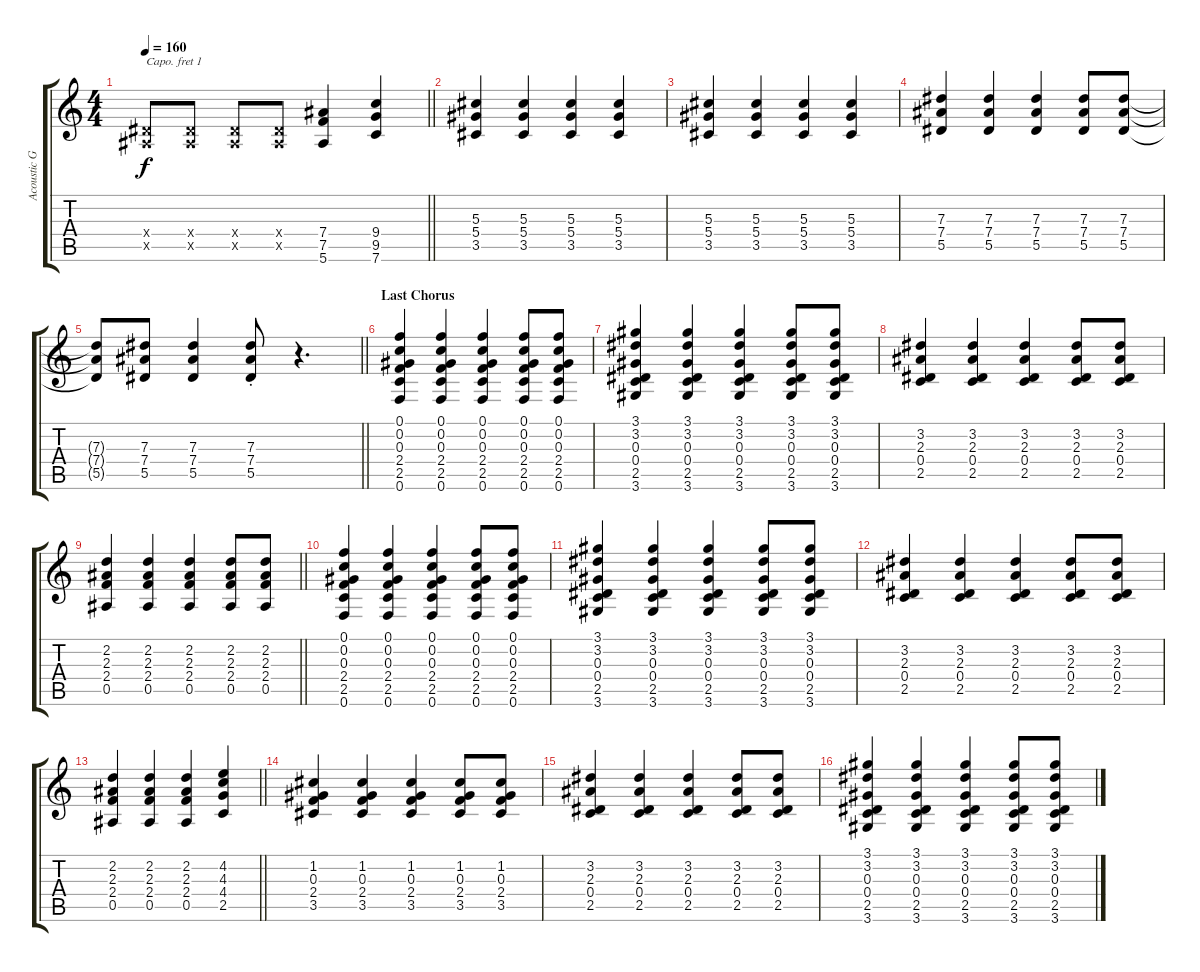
\track ("Acoustic Guitar" "Acoustic G") {instrument acousticguitarsteel}
\staff {score tabs}
\capo 1
\tuning (E4 B3 G3 D3 A2 E2) {hide}
\ts (4 4)
\tempo 160
\clef g2
\barLineRight lightlight
\ks c
(0.4{x} 0.5{x}).8{dy f} (0.4{x} 0.5{x}).8 (0.4{x} 0.5{x}).8 (0.4{x} 0.5{x}).8 (7.4 7.5 5.6).4 (9.4 9.5 7.6).4 |
(5.3 5.4 3.5).4 (5.3 5.4 3.5).4 (5.3 5.4 3.5).4 (5.3 5.4 3.5).4 |
(5.3 5.4 3.5).4 (5.3 5.4 3.5).4 (5.3 5.4 3.5).4 (5.3 5.4 3.5).4 |
(7.3 7.4 5.5).4 (7.3 7.4 5.5).4 (7.3 7.4 5.5).4 (7.3 7.4 5.5).8 (7.3 7.4 5.5).8 |
\barLineRight lightlight
(7.3{t} 7.4{t} 5.5{t}).8 (7.3 7.4 5.5).8 (7.3 7.4 5.5).4 (7.3 7.4 5.5{st}).8 r.4{d} |
\section ("" "Last Chorus")
(0.1 0.2 0.3 2.4 2.5 0.6).4 (0.1 0.2 0.3 2.4 2.5 0.6).4 (0.1 0.2 0.3 2.4 2.5 0.6).4 (0.1 0.2 0.3 2.4 2.5 0.6).8 (0.1 0.2 0.3 2.4 2.5 0.6).8 |
(3.1 3.2 0.3 0.4 2.5 3.6).4 (3.1 3.2 0.3 0.4 2.5 3.6).4 (3.1 3.2 0.3 0.4 2.5 3.6).4 (3.1 3.2 0.3 0.4 2.5 3.6).8 (3.1 3.2 0.3 0.4 2.5 3.6).8 |
(3.2 2.3 0.4 2.5).4 (3.2 2.3 0.4 2.5).4 (3.2 2.3 0.4 2.5).4 (3.2 2.3 0.4 2.5).8 (3.2 2.3 0.4 2.5).8 |
\barLineRight lightlight
(2.2 2.3 2.4 0.5).4 (2.2 2.3 2.4 0.5).4 (2.2 2.3 2.4 0.5).4 (2.2 2.3 2.4 0.5).8 (2.2 2.3 2.4 0.5).8 |
(0.1 0.2 0.3 2.4 2.5 0.6).4 (0.1 0.2 0.3 2.4 2.5 0.6).4 (0.1 0.2 0.3 2.4 2.5 0.6).4 (0.1 0.2 0.3 2.4 2.5 0.6).8 (0.1 0.2 0.3 2.4 2.5 0.6).8 |
(3.1 3.2 0.3 0.4 2.5 3.6).4 (3.1 3.2 0.3 0.4 2.5 3.6).4 (3.1 3.2 0.3 0.4 2.5 3.6).4 (3.1 3.2 0.3 0.4 2.5 3.6).8 (3.1 3.2 0.3 0.4 2.5 3.6).8 |
(3.2 2.3 0.4 2.5).4 (3.2 2.3 0.4 2.5).4 (3.2 2.3 0.4 2.5).4 (3.2 2.3 0.4 2.5).8 (3.2 2.3 0.4 2.5).8 |
\barLineRight lightlight
(2.2 2.3 2.4 0.5).4 (2.2 2.3 2.4 0.5).4 (2.2 2.3 2.4 0.5).4 (4.2 4.3 4.4 2.5).4 |
(1.2 0.3 2.4 3.5).4 (1.2 0.3 2.4 3.5).4 (1.2 0.3 2.4 3.5).4 (1.2 0.3 2.4 3.5).8 (1.2 0.3 2.4 3.5).8 |
(3.2 2.3 0.4 2.5).4 (3.2 2.3 0.4 2.5).4 (3.2 2.3 0.4 2.5).4 (3.2 2.3 0.4 2.5).8 (3.2 2.3 0.4 2.5).8 |
(3.1 3.2 0.3 0.4 2.5 3.6).4 (3.1 3.2 0.3 0.4 2.5 3.6).4 (3.1 3.2 0.3 0.4 2.5 3.6).4 (3.1 3.2 0.3 0.4 2.5 3.6).8 (3.1 3.2 0.3 0.4 2.5 3.6).8
